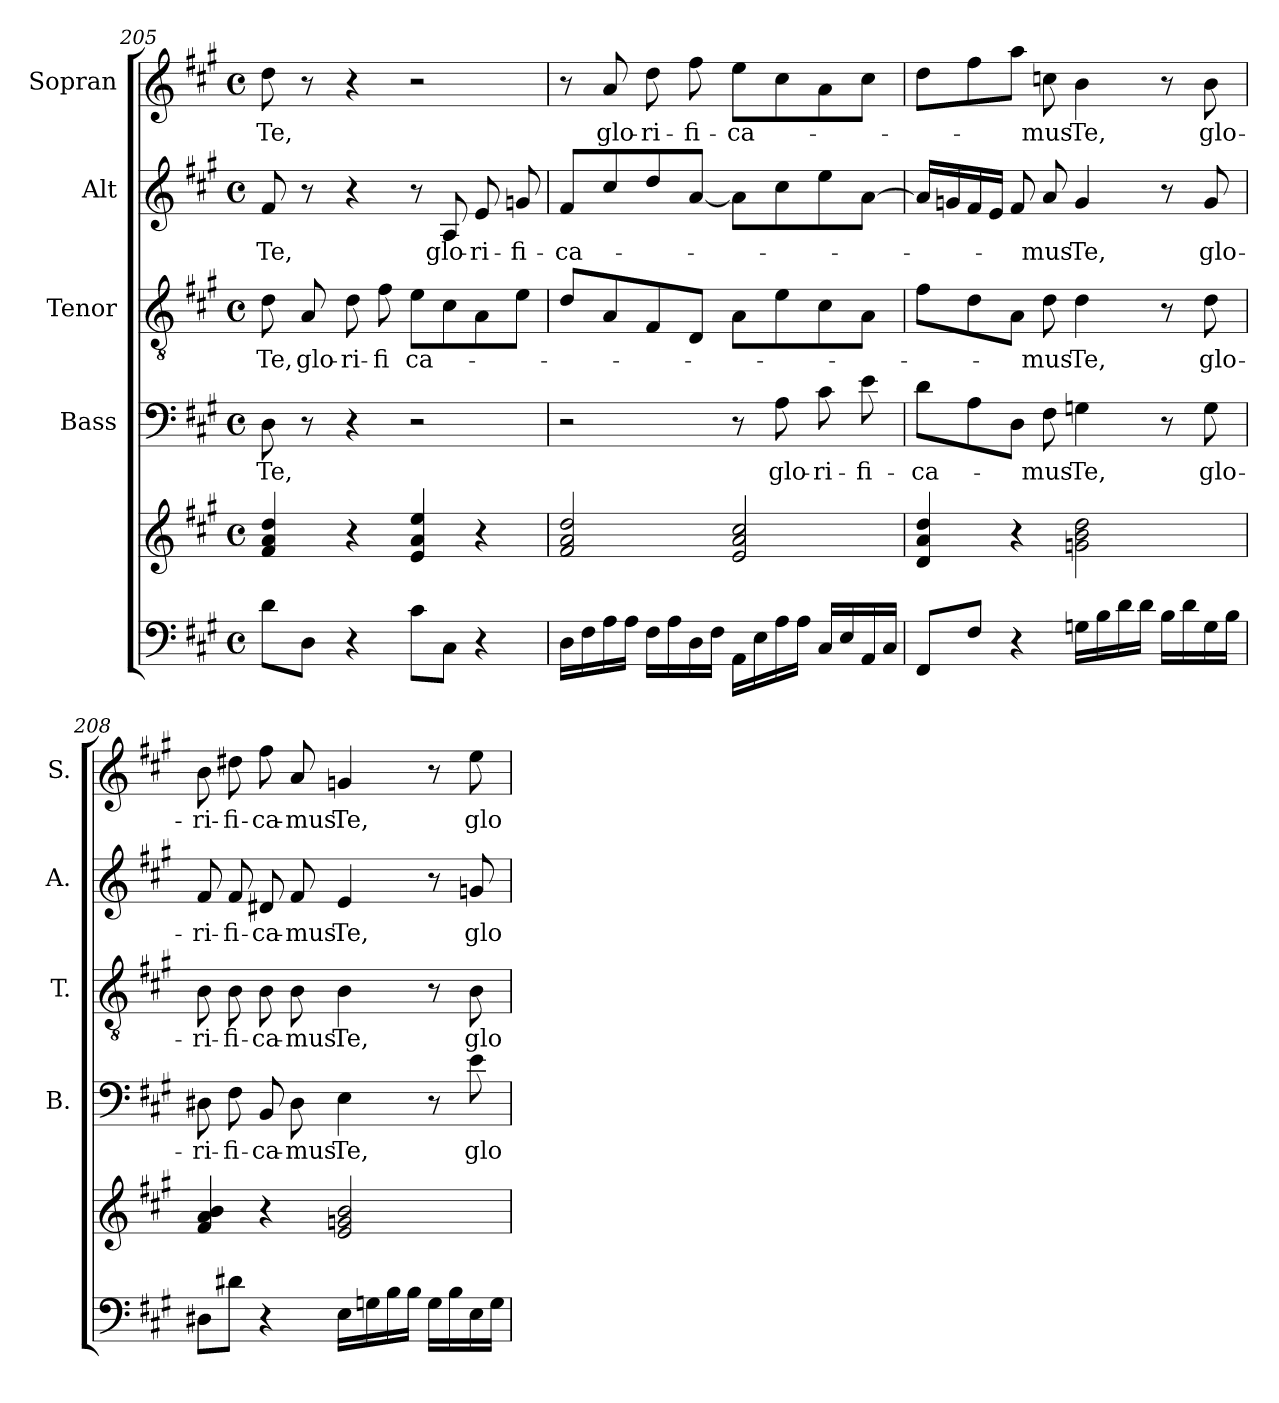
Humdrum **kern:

**kern	**kern	**kern	**text	**kern	**text	**kern	**text	**kern	**text
*part5	*part5	*part4	*part4	*part3	*part3	*part2	*part2	*part1	*part1
*staff6	*staff5	*staff4	*staff4	*staff3	*staff3	*staff2	*staff2	*staff1	*staff1
*	*	*I"Bass	*	*I"Tenor	*	*I"Alt	*	*I"Sopran	*
*	*	*I'B.	*	*I'T.	*	*I'A.	*	*I'S.	*
!!LO:LB:g=z
*clefF4	*clefG2	*clefF4	*	*clefGv2	*	*clefG2	*	*clefG2	*
*k[f#c#g#]	*k[f#c#g#]	*k[f#c#g#]	*	*k[f#c#g#]	*	*k[f#c#g#]	*	*k[f#c#g#]	*
*A:	*A:	*A:	*	*A:	*	*A:	*	*A:	*
*M4/4	*M4/4	*M4/4	*	*M4/4	*	*M4/4	*	*M4/4	*
*met(c)	*met(c)	*met(c)	*	*met(c)	*	*met(c)	*	*met(c)	*
=205	=205	=205	=205	=205	=205	=205	=205	=205	=205
!	!	!	!LO:LY:b	!	!LO:LY:b	!	!LO:LY:b	!	!LO:LY:b
8d\L	4f#/ 4a/ 4dd/	8D\	Te,	8d\	Te,	8f#/	Te,	8dd\	Te,
!	!	!	!	!	!LO:LY:b	!	!	!	!
8D\J	.	8r	.	8A/	glo-	8r	.	8r	.
!	!	!	!	!	!LO:LY:b	!	!	!	!
4r	4r	4r	.	8d\	-ri-	4r	.	4r	.
!	!	!	!	!	!LO:LY:b	!	!	!	!
.	.	.	.	8f#\	-fi	.	.	.	.
!	!	!	!	!	!LO:LY:b	!	!	!	!
8c#\L	4e/ 4a/ 4ee/	2r	.	8e\L	ca-	8r	.	2r	.
!	!	!	!	!	!	!	!LO:LY:b	!	!
8C#\J	.	.	.	8c#\	.	8A/	glo-	.	.
!	!	!	!	!	!	!	!LO:LY:b	!	!
4r	4r	.	.	8A\	.	8e/	-ri-	.	.
!	!	!	!	!	!	!	!LO:LY:b	!	!
.	.	.	.	8e\J	.	8gn/	-fi-	.	.
=206	=206	=206	=206	=206	=206	=206	=206	=206	=206
!	!	!	!	!	!	!	!LO:LY:b	!	!
16D\LL	2f#/ 2a/ 2dd/	2r	.	8d/L	.	8f#/L	-ca-	8r	.
16F#\	.	.	.	.	.	.	.	.	.
!	!	!	!	!	!	!	!	!	!LO:LY:b
16A\	.	.	.	8A/	.	8cc#/	.	8a/	glo-
16A\JJ	.	.	.	.	.	.	.	.	.
!	!	!	!	!	!	!	!	!	!LO:LY:b
16F#\LL	.	.	.	8F#/	.	8dd/	.	8dd\	-ri-
16A\	.	.	.	.	.	.	.	.	.
!	!	!	!	!	!	!	!	!	!LO:LY:b
16D\	.	.	.	8D/J	.	[8a/J	.	8ff#\	-fi-
16F#\JJ	.	.	.	.	.	.	.	.	.
!	!	!	!	!	!	!	!	!	!LO:LY:b
16AA\LL	2e/ 2a/ 2cc#/	8r	.	8A\L	.	8a\L]	.	8ee\L	-ca-
16E\	.	.	.	.	.	.	.	.	.
!	!	!	!LO:LY:b	!	!	!	!	!	!
16A\	.	8A\	glo-	8e\	.	8cc#\	.	8cc#\	.
16A\JJ	.	.	.	.	.	.	.	.	.
!	!	!	!LO:LY:b	!	!	!	!	!	!
16C#/LL	.	8c#\	-ri-	8c#\	.	8ee\	.	8a\	.
16E/	.	.	.	.	.	.	.	.	.
!	!	!	!LO:LY:b	!	!	!	!	!	!
16AA/	.	8e\	-fi-	8A\J	.	[8a\J	.	8cc#\J	.
16C#/JJ	.	.	.	.	.	.	.	.	.
=207	=207	=207	=207	=207	=207	=207	=207	=207	=207
!	!	!	!LO:LY:b	!	!	!	!	!	!
8FF#/L	4d/ 4a/ 4dd/	8d\L	-ca-	8f#\L	.	16a/LL]	.	8dd\L	.
.	.	.	.	.	.	16gn/	.	.	.
8F#/J	.	8A\	.	8d\	.	16f#/	.	8ff#\	.
.	.	.	.	.	.	16e/JJ	.	.	.
4r	4r	8D\J	.	8A\J	.	8f#/	.	8aa\J	.
!	!	!	!LO:LY:b	!	!LO:LY:b	!	!LO:LY:b	!	!LO:LY:b
.	.	8F#\	-mus	8d\	-mus	8a/	-mus	8ccn\	-mus
!	!	!	!LO:LY:b	!	!LO:LY:b	!	!LO:LY:b	!	!LO:LY:b
16Gn\LL	2gn\ 2b\ 2dd\	4Gn\	Te,	4d\	Te,	4g/	Te,	4b\	Te,
16B\	.	.	.	.	.	.	.	.	.
16d\	.	.	.	.	.	.	.	.	.
16d\JJ	.	.	.	.	.	.	.	.	.
16B\LL	.	8r	.	8r	.	8r	.	8r	.
16d\	.	.	.	.	.	.	.	.	.
!	!	!	!LO:LY:b	!	!LO:LY:b	!	!LO:LY:b	!	!LO:LY:b
16G\	.	8G\	glo-	8d\	glo-	8g/	glo-	8b\	glo-
16B\JJ	.	.	.	.	.	.	.	.	.
!!LO:PB:g=z
=208	=208	=208	=208	=208	=208	=208	=208	=208	=208
!	!	!	!LO:LY:b	!	!LO:LY:b	!	!LO:LY:b	!	!LO:LY:b
8D#X\L	4f#/ 4a/ 4b/	8D#X\	-ri-	8B\	-ri-	8f#/	-ri-	8b\	-ri-
!	!	!	!LO:LY:b	!	!LO:LY:b	!	!LO:LY:b	!	!LO:LY:b
8d#X\J	.	8F#\	-fi-	8B\	-fi-	8f#/	-fi-	8dd#X\	-fi-
!	!	!	!LO:LY:b	!	!LO:LY:b	!	!LO:LY:b	!	!LO:LY:b
4r	4r	8BB/	-ca-	8B\	-ca-	8d#X/	-ca-	8ff#\	-ca-
!	!	!	!LO:LY:b	!	!LO:LY:b	!	!LO:LY:b	!	!LO:LY:b
.	.	8D#\	-mus	8B\	-mus	8f#/	-mus	8a/	-mus
!	!	!	!LO:LY:b	!	!LO:LY:b	!	!LO:LY:b	!	!LO:LY:b
16E\LL	2e/ 2gn/ 2b/	4E\	Te,	4B\	Te,	4e/	Te,	4gn/	Te,
16Gn\	.	.	.	.	.	.	.	.	.
16B\	.	.	.	.	.	.	.	.	.
16B\JJ	.	.	.	.	.	.	.	.	.
16G\LL	.	8r	.	8r	.	8r	.	8r	.
16B\	.	.	.	.	.	.	.	.	.
!	!	!	!LO:LY:b	!	!LO:LY:b	!	!LO:LY:b	!	!LO:LY:b
16E\	.	8e\	glo-	8B\	glo-	8gn/	glo-	8ee\	glo-
16G\JJ	.	.	.	.	.	.	.	.	.
=	=	=	=	=	=	=	=	=	=
*-	*-	*-	*-	*-	*-	*-	*-	*-	*-
